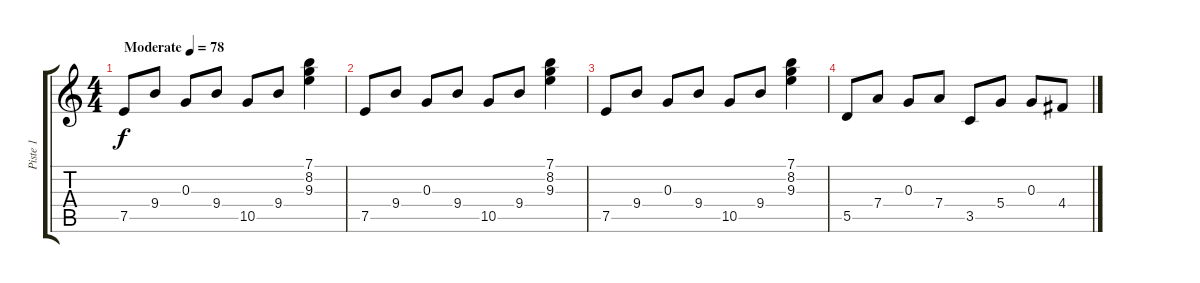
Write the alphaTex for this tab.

\track ("Piste 1" "Piste 1") {instrument electricguitarjazz}
\staff {score tabs}
\tuning (E4 B3 G3 D3 A2 E2) {hide}
\ts (4 4)
\tempo (78 "Moderate")
\clef g2
\ks c
7.5.8{dy f instrument electricguitarjazz} 9.4.8 0.3.8 9.4.8 10.5.8 9.4.8 (7.1 8.2 9.3).4 |
7.5.8 9.4.8 0.3.8 9.4.8 10.5.8 9.4.8 (7.1 8.2 9.3).4 |
7.5.8 9.4.8 0.3.8 9.4.8 10.5.8 9.4.8 (7.1 8.2 9.3).4 |
5.5.8 7.4.8 0.3.8 7.4.8 3.5.8 5.4.8 0.3.8 4.4.8
